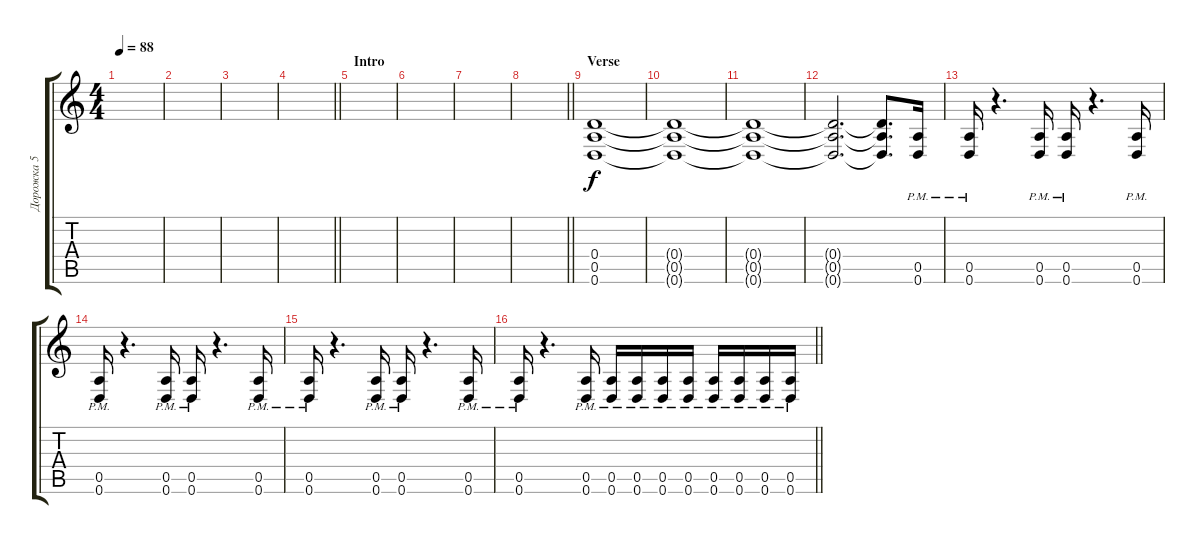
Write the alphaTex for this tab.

\track ("Дорожка 5" "Дорожка 5") {instrument distortionguitar}
\staff {score tabs}
\tuning (E4 B3 G3 D3 A2 D2) {hide}
\ts (4 4)
\tempo 88
\clef g2
\ks c
|
|
|
\barLineRight lightlight
|
\section ("" "Intro")
|
|
|
\barLineRight lightlight
|
\section ("" "Verse")
(0.4 0.5 0.6).1{volume 0} |
(0.4{t} 0.5{t} 0.6{t}).1 |
(0.4{t} 0.5{t} 0.6{t}).1 |
(0.4{t} 0.5{t} 0.6{t}).2{d} (0.4{t} 0.5{t} 0.6{t}).8{d} (0.5{pm} 0.6{pm}).16{volume 16 instrument distortionguitar} |
(0.5{pm} 0.6{pm}).16 r.4{d} (0.5{pm} 0.6{pm}).16 (0.5{pm} 0.6{pm}).16 r.4{d} (0.5{pm} 0.6{pm}).16 |
(0.5{pm} 0.6{pm}).16 r.4{d} (0.5{pm} 0.6{pm}).16 (0.5{pm} 0.6{pm}).16 r.4{d} (0.5{pm} 0.6{pm}).16 |
(0.5{pm} 0.6{pm}).16 r.4{d} (0.5{pm} 0.6{pm}).16 (0.5{pm} 0.6{pm}).16 r.4{d} (0.5{pm} 0.6{pm}).16 |
\barLineRight lightlight
(0.5{pm} 0.6{pm}).16 r.4{d} (0.5{pm} 0.6{pm}).16 (0.5{pm} 0.6{pm}).16 (0.5{pm} 0.6{pm}).16 (0.5{pm} 0.6{pm}).16 (0.5{pm} 0.6{pm}).16 (0.5{pm} 0.6{pm}).16 (0.5{pm} 0.6{pm}).16 (0.5{pm} 0.6{pm}).16 (0.5{pm} 0.6{pm}).16
